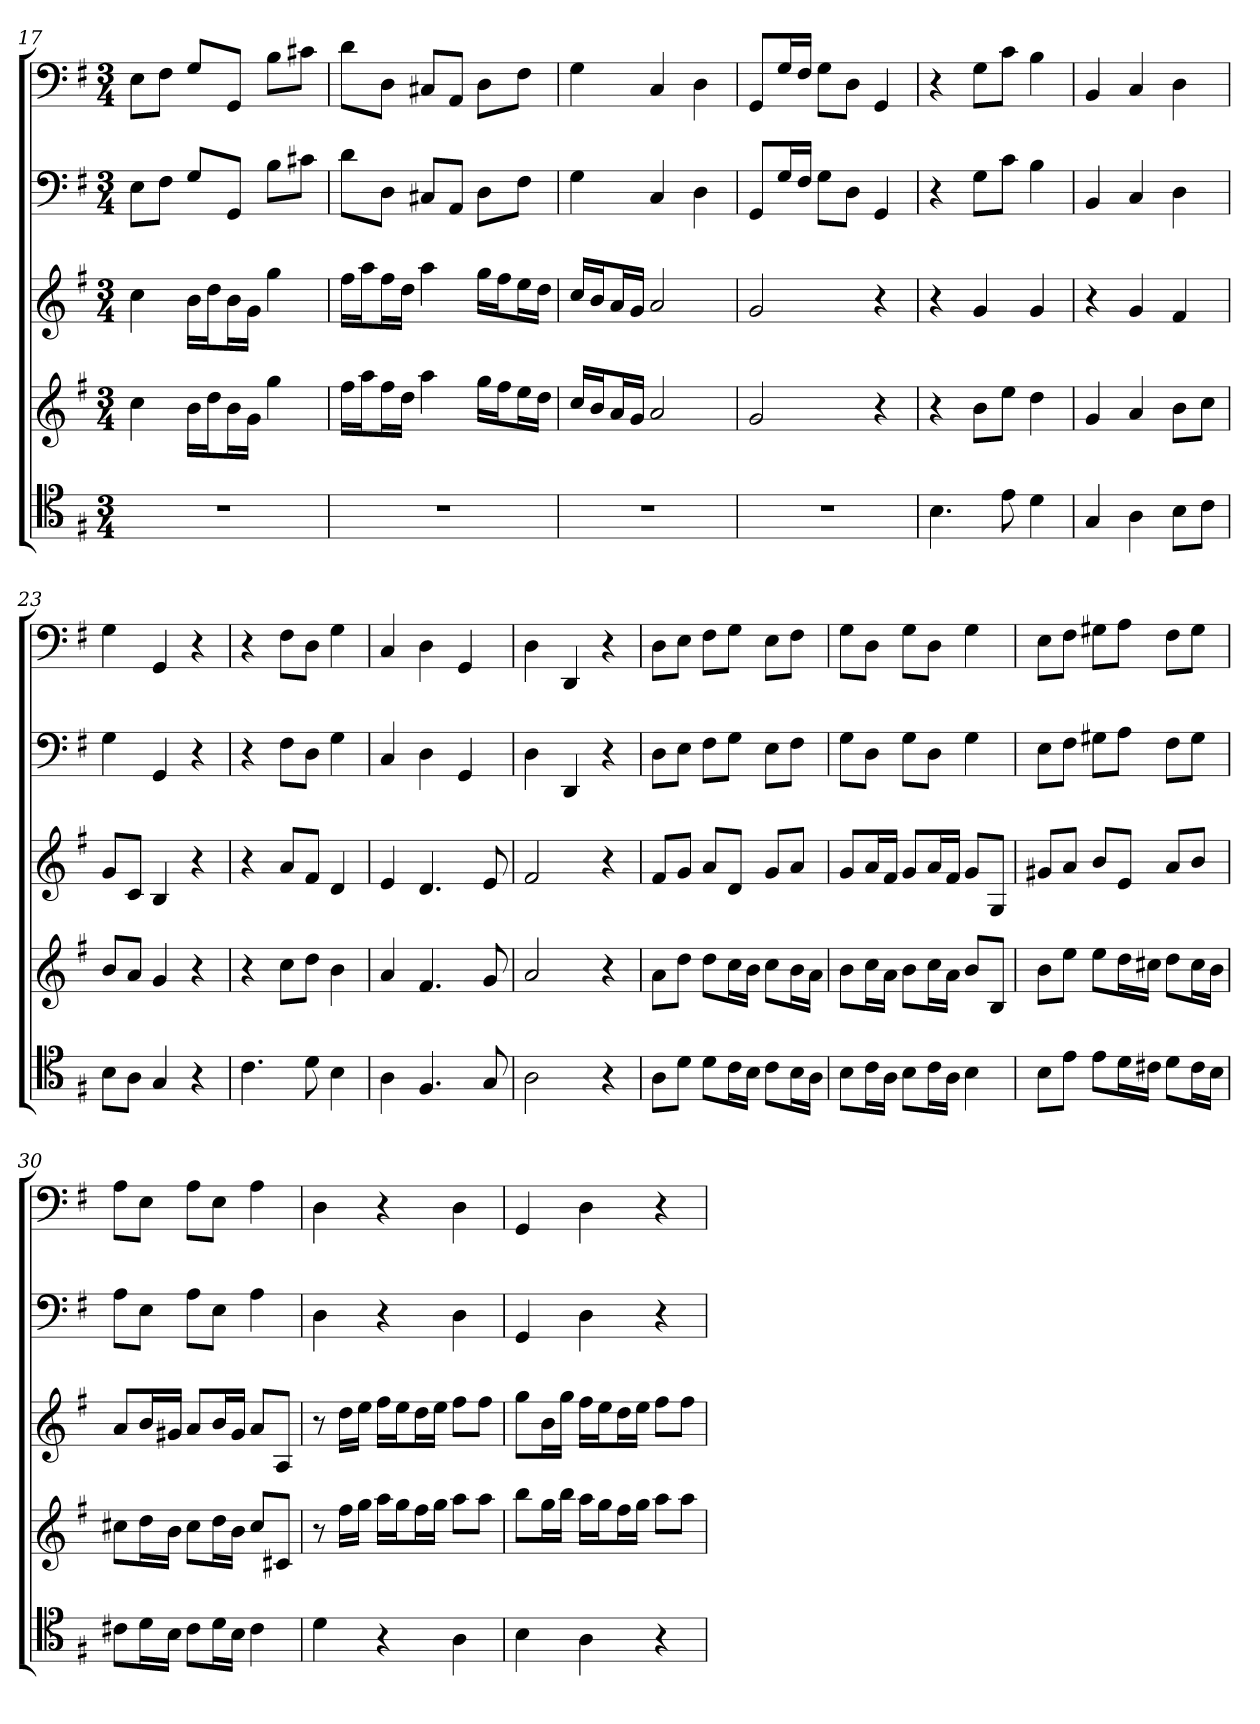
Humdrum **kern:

**kern	**kern	**kern	**kern	**kern
*part5	*part4	*part3	*part2	*part1
*staff5	*staff4	*staff3	*staff2	*staff1
*clefC4	*	*	*clefF4	*clefF4
*k[f#]	*k[f#]	*k[f#]	*k[f#]	*k[f#]
*G:	*G:	*G:	*G:	*G:
*M3/4	*M3/4	*M3/4	*M3/4	*M3/4
=17	=17	=17	=17	=17
2.r	4cc	4cc	8E\L	8E\L
.	.	.	8F#\J	8F#\J
.	16bLL	16bLL	8G/L	8G/L
.	16ddJ	16ddJ	.	.
.	16bL	16bL	8GG/J	8GG/J
.	16gJJ	16gJJ	.	.
.	4gg	4gg	8B\L	8B\L
.	.	.	8c#X\J	8c#X\J
=18	=18	=18	=18	=18
2.r	16ff#LL	16ff#LL	8d\L	8d\L
.	16aaJ	16aaJ	.	.
.	16ff#L	16ff#L	8D\J	8D\J
.	16ddJJ	16ddJJ	.	.
.	4aa	4aa	8C#X/L	8C#X/L
.	.	.	8AA/J	8AA/J
.	16ggLL	16ggLL	8D\L	8D\L
.	16ff#J	16ff#J	.	.
.	16eeL	16eeL	8F#\J	8F#\J
.	16ddJJ	16ddJJ	.	.
=19	=19	=19	=19	=19
2.r	16ccLL	16ccLL	4G	4G
.	16bJ	16bJ	.	.
.	16aL	16aL	.	.
.	16gJJ	16gJJ	.	.
.	2a	2a	4C	4C
.	.	.	4D	4D
=20	=20	=20	=20	=20
2.r	2g	2g	8GG/L	8GG/L
.	.	.	16G/L	16G/L
.	.	.	16F#/JJ	16F#/JJ
.	.	.	8G\L	8G\L
.	.	.	8D\J	8D\J
.	4r	4r	4GG	4GG
=21	=21	=21	=21	=21
4.B	4r	4r	4r	4r
.	8bL	4g	8G\L	8G\L
8e	8eeJ	.	8c\J	8c\J
4d	4dd	4g	4B	4B
=22	=22	=22	=22	=22
4G	4g	4r	4BB	4BB
4A	4a	4g	4C	4C
8B\L	8bL	4f#	4D	4D
8c\J	8ccJ	.	.	.
=23	=23	=23	=23	=23
8B\L	8bL	8gL	4G	4G
8A\J	8aJ	8cJ	.	.
4G	4g	4B	4GG	4GG
4r	4r	4r	4r	4r
=24	=24	=24	=24	=24
4.c	4r	4r	4r	4r
.	8ccL	8aL	8F#\L	8F#\L
8d	8ddJ	8f#J	8D\J	8D\J
4B	4b	4d	4G	4G
=25	=25	=25	=25	=25
4A	4a	4e	4C	4C
4.F#	4.f#	4.d	4D	4D
.	.	.	4GG	4GG
8G	8g	8e	.	.
=26	=26	=26	=26	=26
2A	2a	2f#	4D	4D
.	.	.	4DD	4DD
4r	4r	4r	4r	4r
=27	=27	=27	=27	=27
8A\L	8aL	8f#L	8D\L	8D\L
8d\J	8ddJ	8gJ	8E\J	8E\J
8d\L	8ddL	8aL	8F#\L	8F#\L
16c\L	16ccL	8dJ	8G\J	8G\J
16B\JJ	16bJJ	.	.	.
8c\L	8ccL	8gL	8E\L	8E\L
16B\L	16bL	8aJ	8F#\J	8F#\J
16A\JJ	16aJJ	.	.	.
=28	=28	=28	=28	=28
8B\L	8bL	8gL	8G\L	8G\L
16c\L	16ccL	16aL	8D\J	8D\J
16A\JJ	16aJJ	16f#JJ	.	.
8B\L	8bL	8gL	8G\L	8G\L
16c\L	16ccL	16aL	8D\J	8D\J
16A\JJ	16aJJ	16f#JJ	.	.
4B	8bL	8gL	4G	4G
.	8BJ	8GJ	.	.
=29	=29	=29	=29	=29
8B\L	8bL	8g#XL	8E\L	8E\L
8e\J	8eeJ	8aJ	8F#\J	8F#\J
8e\L	8eeL	8bL	8G#X\L	8G#X\L
16d\L	16ddL	8eJ	8A\J	8A\J
16c#X\JJ	16cc#XJJ	.	.	.
8d\L	8ddL	8aL	8F#\L	8F#\L
16c#\L	16cc#L	8bJ	8G#\J	8G#\J
16B\JJ	16bJJ	.	.	.
=30	=30	=30	=30	=30
8c#X\L	8cc#XL	8aL	8A\L	8A\L
16d\L	16ddL	16bL	8E\J	8E\J
16B\JJ	16bJJ	16g#XJJ	.	.
8c#\L	8cc#L	8aL	8A\L	8A\L
16d\L	16ddL	16bL	8E\J	8E\J
16B\JJ	16bJJ	16g#JJ	.	.
4c#	8cc#L	8aL	4A	4A
.	8c#XJ	8AJ	.	.
=31	=31	=31	=31	=31
4d	8r	8r	4D	4D
.	16ff#LL	16ddLL	.	.
.	16ggJJ	16eeJJ	.	.
4r	16aaLL	16ff#LL	4r	4r
.	16ggJ	16eeJ	.	.
.	16ff#L	16ddL	.	.
.	16ggJJ	16eeJJ	.	.
4A	8aaL	8ff#L	4D	4D
.	8aaJ	8ff#J	.	.
=32	=32	=32	=32	=32
4B	8bbL	8ggL	4GG	4GG
.	16ggL	16bL	.	.
.	16bbJJ	16ggJJ	.	.
4A	16aaLL	16ff#LL	4D	4D
.	16ggJ	16eeJ	.	.
.	16ff#L	16ddL	.	.
.	16ggJJ	16eeJJ	.	.
4r	8aaL	8ff#L	4r	4r
.	8aaJ	8ff#J	.	.
=	=	=	=	=
*-	*-	*-	*-	*-
